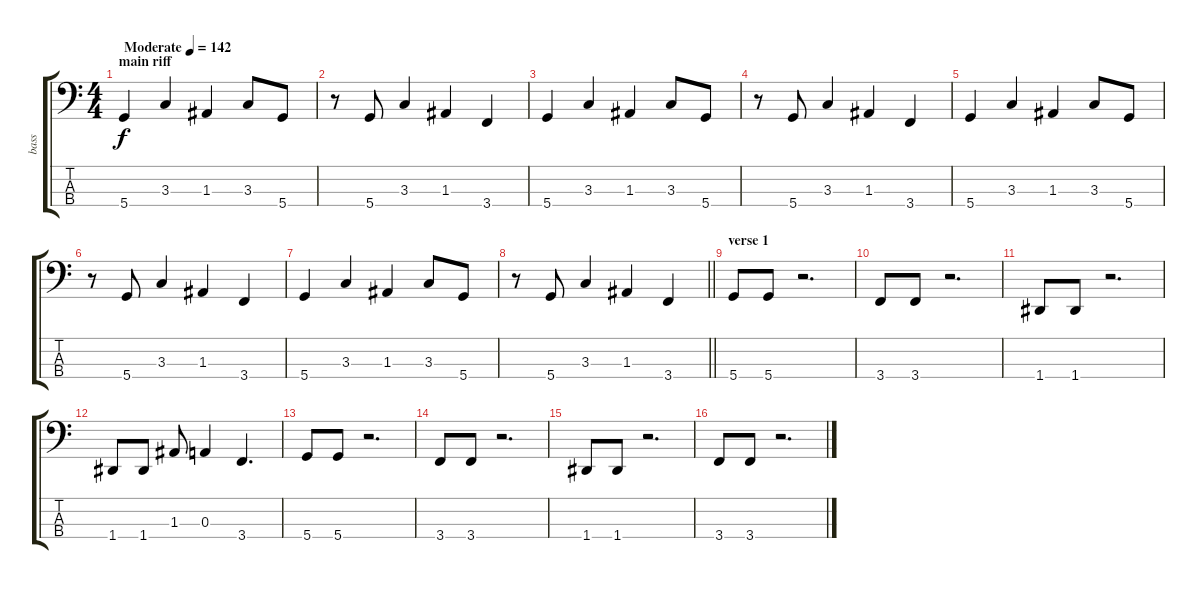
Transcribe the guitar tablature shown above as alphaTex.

\track ("bass" "bass") {instrument electricbasspick}
\staff {score tabs}
\tuning (G2 D2 A1 D1) {hide}
\ts (4 4)
\section ("" "main riff")
\tempo (142 "Moderate")
\clef f4
\ks c
5.4.4{dy f instrument electricbasspick} 3.3.4 1.3.4 3.3.8 5.4.8 |
r.8 5.4.8 3.3.4 1.3.4 3.4.4 |
5.4.4 3.3.4 1.3.4 3.3.8 5.4.8 |
r.8 5.4.8 3.3.4 1.3.4 3.4.4 |
5.4.4 3.3.4 1.3.4 3.3.8 5.4.8 |
r.8 5.4.8 3.3.4 1.3.4 3.4.4 |
5.4.4 3.3.4 1.3.4 3.3.8 5.4.8 |
\barLineRight lightlight
r.8 5.4.8 3.3.4 1.3.4 3.4.4 |
\section ("" "verse 1")
5.4.8 5.4.8 r.2{d} |
3.4.8 3.4.8 r.2{d} |
1.4.8 1.4.8 r.2{d} |
1.4.8 1.4.8 1.3.8 0.3.4 3.4.4{d} |
5.4.8 5.4.8 r.2{d} |
3.4.8 3.4.8 r.2{d} |
1.4.8 1.4.8 r.2{d} |
3.4.8 3.4.8 r.2{d}
